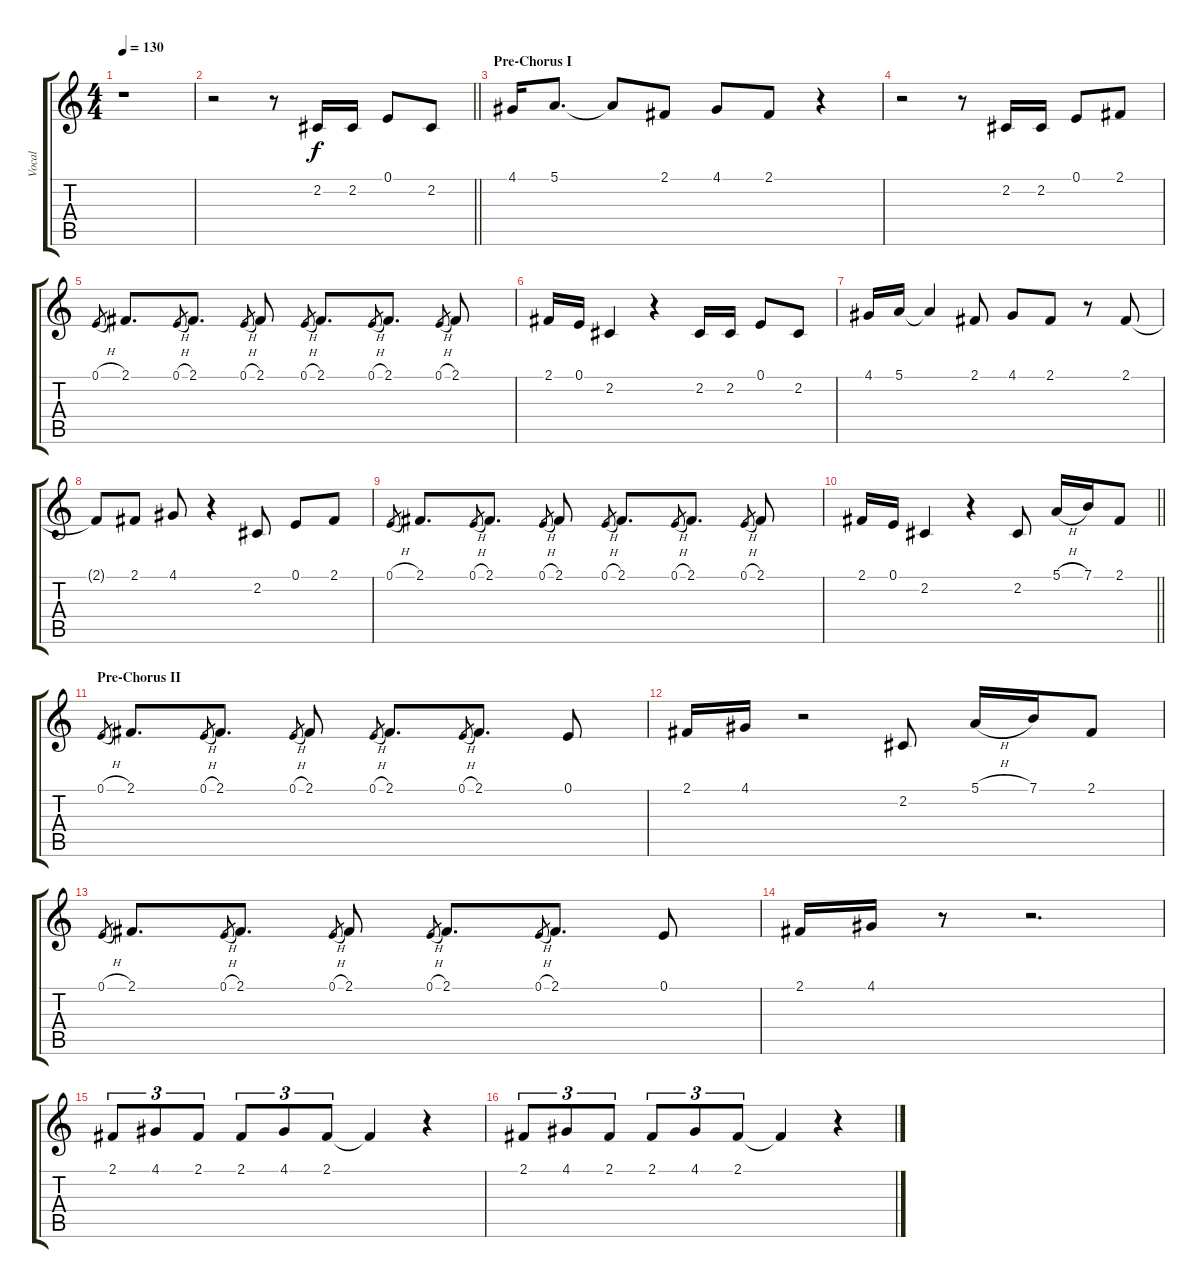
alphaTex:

\track ("Vocal" "Vocal") {instrument lead2sawtooth}
\staff {score tabs}
\tuning (E4 B3 G3 D3 A2 E2) {hide}
\ts (4 4)
\tempo 130
\clef g2
\ks c
r.1{dy f} |
\barLineRight lightlight
r.2 r.8 2.2.16 2.2.16 0.1.8 2.2.8 |
\section ("" "Pre-Chorus I")
4.1.16 5.1.8{d} 5.1{t}.8 2.1.8 4.1.8 2.1.8 r.4 |
r.2 r.8 2.2.16 2.2.16 0.1.8 2.1.8 |
0.1{h}.8{gr} 2.1.8{d} 0.1{h}.8{gr} 2.1.8{d} 0.1{h}.8{gr} 2.1.8 0.1{h}.8{gr} 2.1.8{d} 0.1{h}.8{gr} 2.1.8{d} 0.1{h}.8{gr} 2.1.8 |
2.1.16 0.1.16 2.2.4 r.4 2.2.16 2.2.16 0.1.8 2.2.8 |
4.1.16 5.1.16 5.1{t}.4 2.1.8 4.1.8 2.1.8 r.8 2.1.8 |
2.1{t}.8 2.1.8 4.1.8 r.4 2.2.8 0.1.8 2.1.8 |
0.1{h}.8{gr} 2.1.8{d} 0.1{h}.8{gr} 2.1.8{d} 0.1{h}.8{gr} 2.1.8 0.1{h}.8{gr} 2.1.8{d} 0.1{h}.8{gr} 2.1.8{d} 0.1{h}.8{gr} 2.1.8 |
\barLineRight lightlight
2.1.16 0.1.16 2.2.4 r.4 2.2.8 5.1{h}.16 7.1.16 2.1.8 |
\section ("" "Pre-Chorus II")
0.1{h}.8{gr} 2.1.8{d} 0.1{h}.8{gr} 2.1.8{d} 0.1{h}.8{gr} 2.1.8 0.1{h}.8{gr} 2.1.8{d} 0.1{h}.8{gr} 2.1.8{d} 0.1.8 |
2.1.16 4.1.16 r.2 2.2.8 5.1{h}.16 7.1.16 2.1.8 |
0.1{h}.8{gr} 2.1.8{d} 0.1{h}.8{gr} 2.1.8{d} 0.1{h}.8{gr} 2.1.8 0.1{h}.8{gr} 2.1.8{d} 0.1{h}.8{gr} 2.1.8{d} 0.1.8 |
2.1.16 4.1.16 r.8 r.2{d} |
2.1.8{tu (3 2)} 4.1.8{tu (3 2)} 2.1.8{tu (3 2)} 2.1.8{tu (3 2)} 4.1.8{tu (3 2)} 2.1.8{tu (3 2)} 2.1{t}.4 r.4 |
2.1.8{tu (3 2)} 4.1.8{tu (3 2)} 2.1.8{tu (3 2)} 2.1.8{tu (3 2)} 4.1.8{tu (3 2)} 2.1.8{tu (3 2)} 2.1{t}.4 r.4
